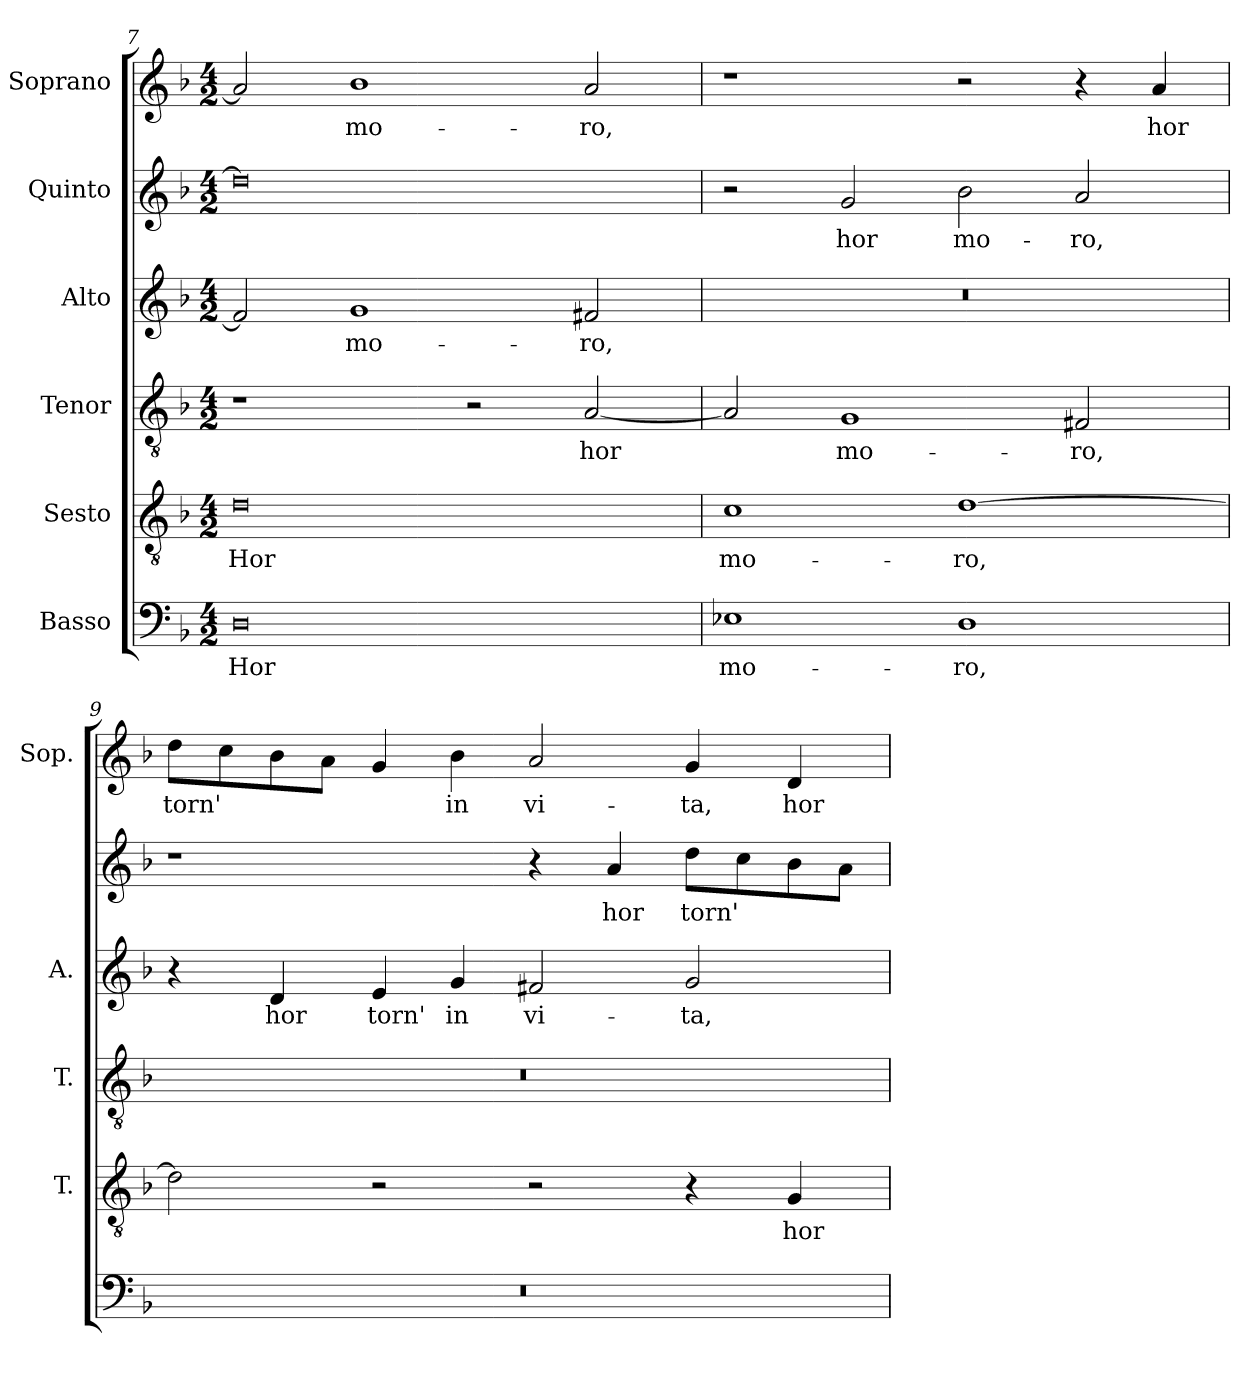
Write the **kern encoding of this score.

**kern	**text	**kern	**text	**kern	**text	**kern	**text	**kern	**text	**kern	**text
*part6	*part6	*part5	*part5	*part4	*part4	*part3	*part3	*part2	*part2	*part1	*part1
*staff6	*staff6	*staff5	*staff5	*staff4	*staff4	*staff3	*staff3	*staff2	*staff2	*staff1	*staff1
*I"Basso	*	*I"Sesto	*	*I"Tenor	*	*I"Alto	*	*I"Quinto	*	*I"Soprano	*
*	*	*I'T.	*	*I'T.	*	*I'A.	*	*	*	*I'Sop.	*
!!LO:LB:g=z
*clefF4	*	*clefGv2	*	*clefGv2	*	*clefG2	*	*clefG2	*	*clefG2	*
*	*	*ITrd7c12	*	*ITrd7c12	*	*	*	*	*	*	*
*k[b-]	*	*k[b-]	*	*k[b-]	*	*k[b-]	*	*k[b-]	*	*k[b-]	*
*F:	*	*F:	*	*F:	*	*F:	*	*F:	*	*F:	*
*M4/2	*	*M4/2	*	*M4/2	*	*M4/2	*	*M4/2	*	*M4/2	*
=7	=7	=7	=7	=7	=7	=7	=7	=7	=7	=7	=7
!	!LO:LY:b:color=#000000	!	!	!	!	!	!	!	!	!	!
!	!	!	!LO:LY:b:color=#000000	!	!	!	!	!	!	!	!
0Di	Hor	0Di	Hor	1r	.	2f#i/]	.	0ddi]	.	2ai/]	.
!	!	!	!	!	!	!	!LO:LY:b:color=#000000	!	!	!	!
!	!	!	!	!	!	!	!	!	!	!	!LO:LY:b:color=#000000
.	.	.	.	.	.	1gi	mo-	.	.	1b-i	mo-
.	.	.	.	2r	.	.	.	.	.	.	.
!	!	!	!	!	!LO:LY:b:color=#000000	!	!	!	!	!	!
!	!	!	!	!	!	!	!LO:LY:b:color=#000000	!	!	!	!
!	!	!	!	!	!	!	!	!	!	!	!LO:LY:b:color=#000000
.	.	.	.	[2AAi/	hor	2f#Xi/	-ro,	.	.	2ai/	-ro,
=8	=8	=8	=8	=8	=8	=8	=8	=8	=8	=8	=8
!	!LO:LY:b:color=#000000	!	!	!	!	!	!	!	!	!	!
!	!	!	!LO:LY:b:color=#000000	!	!	!LO:N:vis=1	!	!	!	!	!
1E-Xi	mo-	1Ci	mo-	2AAi/]	.	0r	.	2r	.	1r	.
!	!	!	!	!	!LO:LY:b:color=#000000	!	!	!	!	!	!
!	!	!	!	!	!	!	!	!	!LO:LY:b:color=#000000	!	!
.	.	.	.	1GGi	mo-	.	.	2gi/	hor	.	.
!	!LO:LY:b:color=#000000	!	!	!	!	!	!	!	!	!	!
!	!	!	!LO:LY:b:color=#000000	!	!	!	!	!	!	!	!
!	!	!	!	!	!	!	!	!	!LO:LY:b:color=#000000	!	!
1Di	-ro,	[1Di	-ro,	.	.	.	.	2b-i\	mo-	2r	.
!	!	!	!	!	!LO:LY:b:color=#000000	!	!	!	!	!	!
!	!	!	!	!	!	!	!	!	!LO:LY:b:color=#000000	!	!
.	.	.	.	2FF#Xi/	-ro,	.	.	2ai/	-ro,	4r	.
!	!	!	!	!	!	!	!	!	!	!	!LO:LY:b:color=#000000
.	.	.	.	.	.	.	.	.	.	4ai/	hor
=9	=9	=9	=9	=9	=9	=9	=9	=9	=9	=9	=9
!LO:N:vis=1	!	!	!	!LO:N:vis=1	!	!	!	!	!	!	!
!	!	!	!	!	!	!	!	!	!	!	!LO:LY:b:color=#000000
0r	.	2Di\]	.	0r	.	4r	.	1r	.	8ddi\L	torn'
.	.	.	.	.	.	.	.	.	.	8cci\	.
!	!	!	!	!	!	!	!LO:LY:b:color=#000000	!	!	!	!
.	.	.	.	.	.	4di/	hor	.	.	8b-i\	.
.	.	.	.	.	.	.	.	.	.	8ai\J	.
!	!	!	!	!	!	!	!LO:LY:b:color=#000000	!	!	!	!
.	.	2r	.	.	.	4ei/	torn'	.	.	4gi/	.
!	!	!	!	!	!	!	!LO:LY:b:color=#000000	!	!	!	!
!	!	!	!	!	!	!	!	!	!	!	!LO:LY:b:color=#000000
.	.	.	.	.	.	4gi/	in	.	.	4b-i\	in
!	!	!	!	!	!	!	!LO:LY:b:color=#000000	!	!	!	!
!	!	!	!	!	!	!	!	!	!	!	!LO:LY:b:color=#000000
.	.	2r	.	.	.	2f#Xi/	vi-	4r	.	2ai/	vi-
!	!	!	!	!	!	!	!	!	!LO:LY:b:color=#000000	!	!
.	.	.	.	.	.	.	.	4ai/	hor	.	.
!	!	!	!	!	!	!	!LO:LY:b:color=#000000	!	!	!	!
!	!	!	!	!	!	!	!	!	!LO:LY:b:color=#000000	!	!
!	!	!	!	!	!	!	!	!	!	!	!LO:LY:b:color=#000000
.	.	4r	.	.	.	2gi/	-ta,	8ddi\L	torn'	4gi/	-ta,
.	.	.	.	.	.	.	.	8cci\	.	.	.
!	!	!	!LO:LY:b:color=#000000	!	!	!	!	!	!	!	!
!	!	!	!	!	!	!	!	!	!	!	!LO:LY:b:color=#000000
.	.	4GGi/	hor	.	.	.	.	8b-i\	.	4di/	hor
.	.	.	.	.	.	.	.	8ai\J	.	.	.
=	=	=	=	=	=	=	=	=	=	=	=
*-	*-	*-	*-	*-	*-	*-	*-	*-	*-	*-	*-
